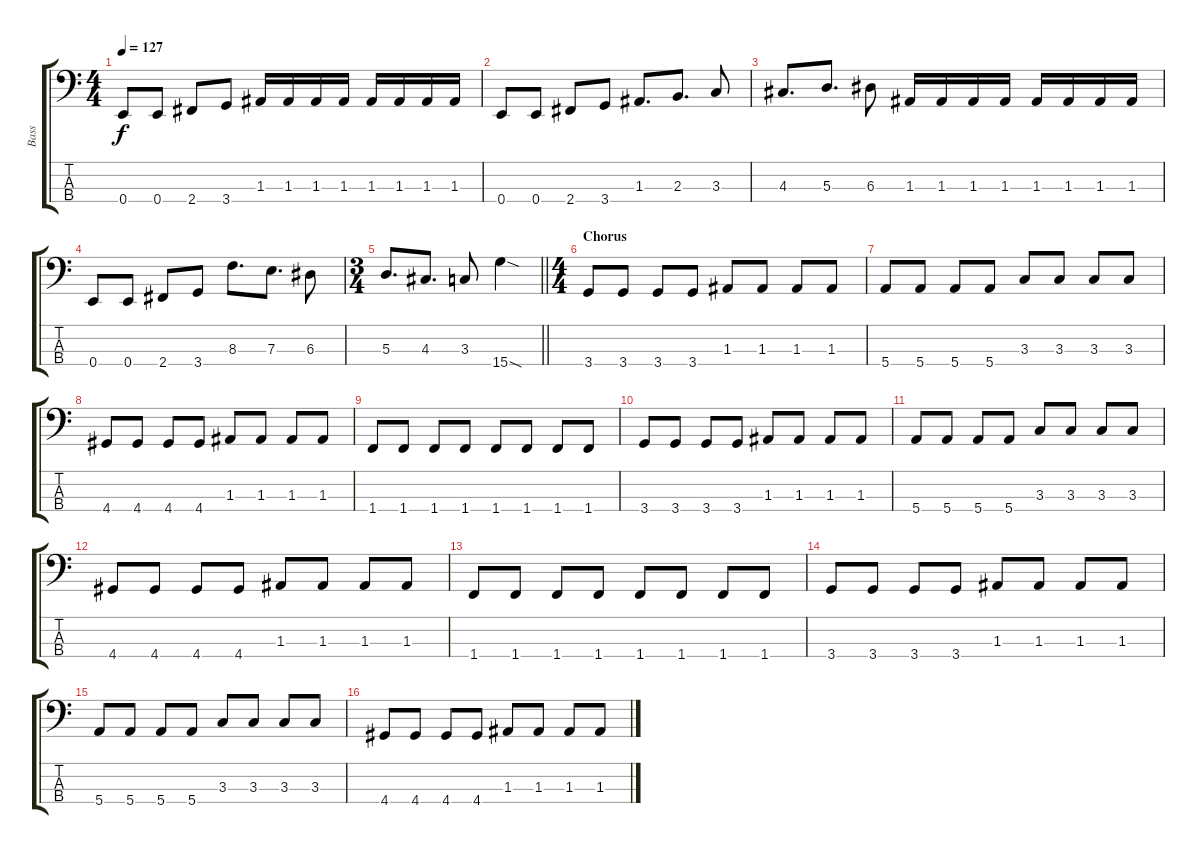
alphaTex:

\track ("Bass" "Bass") {instrument electricbassfinger}
\staff {score tabs}
\tuning (G2 D2 A1 E1) {hide}
\ts (4 4)
\tempo 127
\clef f4
\ks c
0.4.8{dy f} 0.4.8 2.4.8 3.4.8 1.3.16 1.3.16 1.3.16 1.3.16 1.3.16 1.3.16 1.3.16 1.3.16 |
0.4.8 0.4.8 2.4.8 3.4.8 1.3.8{d} 2.3.8{d} 3.3.8 |
4.3.8{d} 5.3.8{d} 6.3.8 1.3.16 1.3.16 1.3.16 1.3.16 1.3.16 1.3.16 1.3.16 1.3.16 |
0.4.8 0.4.8 2.4.8 3.4.8 8.3.8{d} 7.3.8{d} 6.3.8 |
\ts (3 4)
\barLineRight lightlight
5.3.8{d} 4.3.8{d} 3.3.8 15.4{sod}.4 |
\ts (4 4)
\section ("" "Chorus")
3.4.8 3.4.8 3.4.8 3.4.8 1.3.8 1.3.8 1.3.8 1.3.8 |
5.4.8 5.4.8 5.4.8 5.4.8 3.3.8 3.3.8 3.3.8 3.3.8 |
4.4.8 4.4.8 4.4.8 4.4.8 1.3.8 1.3.8 1.3.8 1.3.8 |
1.4.8 1.4.8 1.4.8 1.4.8 1.4.8 1.4.8 1.4.8 1.4.8 |
3.4.8 3.4.8 3.4.8 3.4.8 1.3.8 1.3.8 1.3.8 1.3.8 |
5.4.8 5.4.8 5.4.8 5.4.8 3.3.8 3.3.8 3.3.8 3.3.8 |
4.4.8 4.4.8 4.4.8 4.4.8 1.3.8 1.3.8 1.3.8 1.3.8 |
1.4.8 1.4.8 1.4.8 1.4.8 1.4.8 1.4.8 1.4.8 1.4.8 |
3.4.8 3.4.8 3.4.8 3.4.8 1.3.8 1.3.8 1.3.8 1.3.8 |
5.4.8 5.4.8 5.4.8 5.4.8 3.3.8 3.3.8 3.3.8 3.3.8 |
4.4.8 4.4.8 4.4.8 4.4.8 1.3.8 1.3.8 1.3.8 1.3.8
